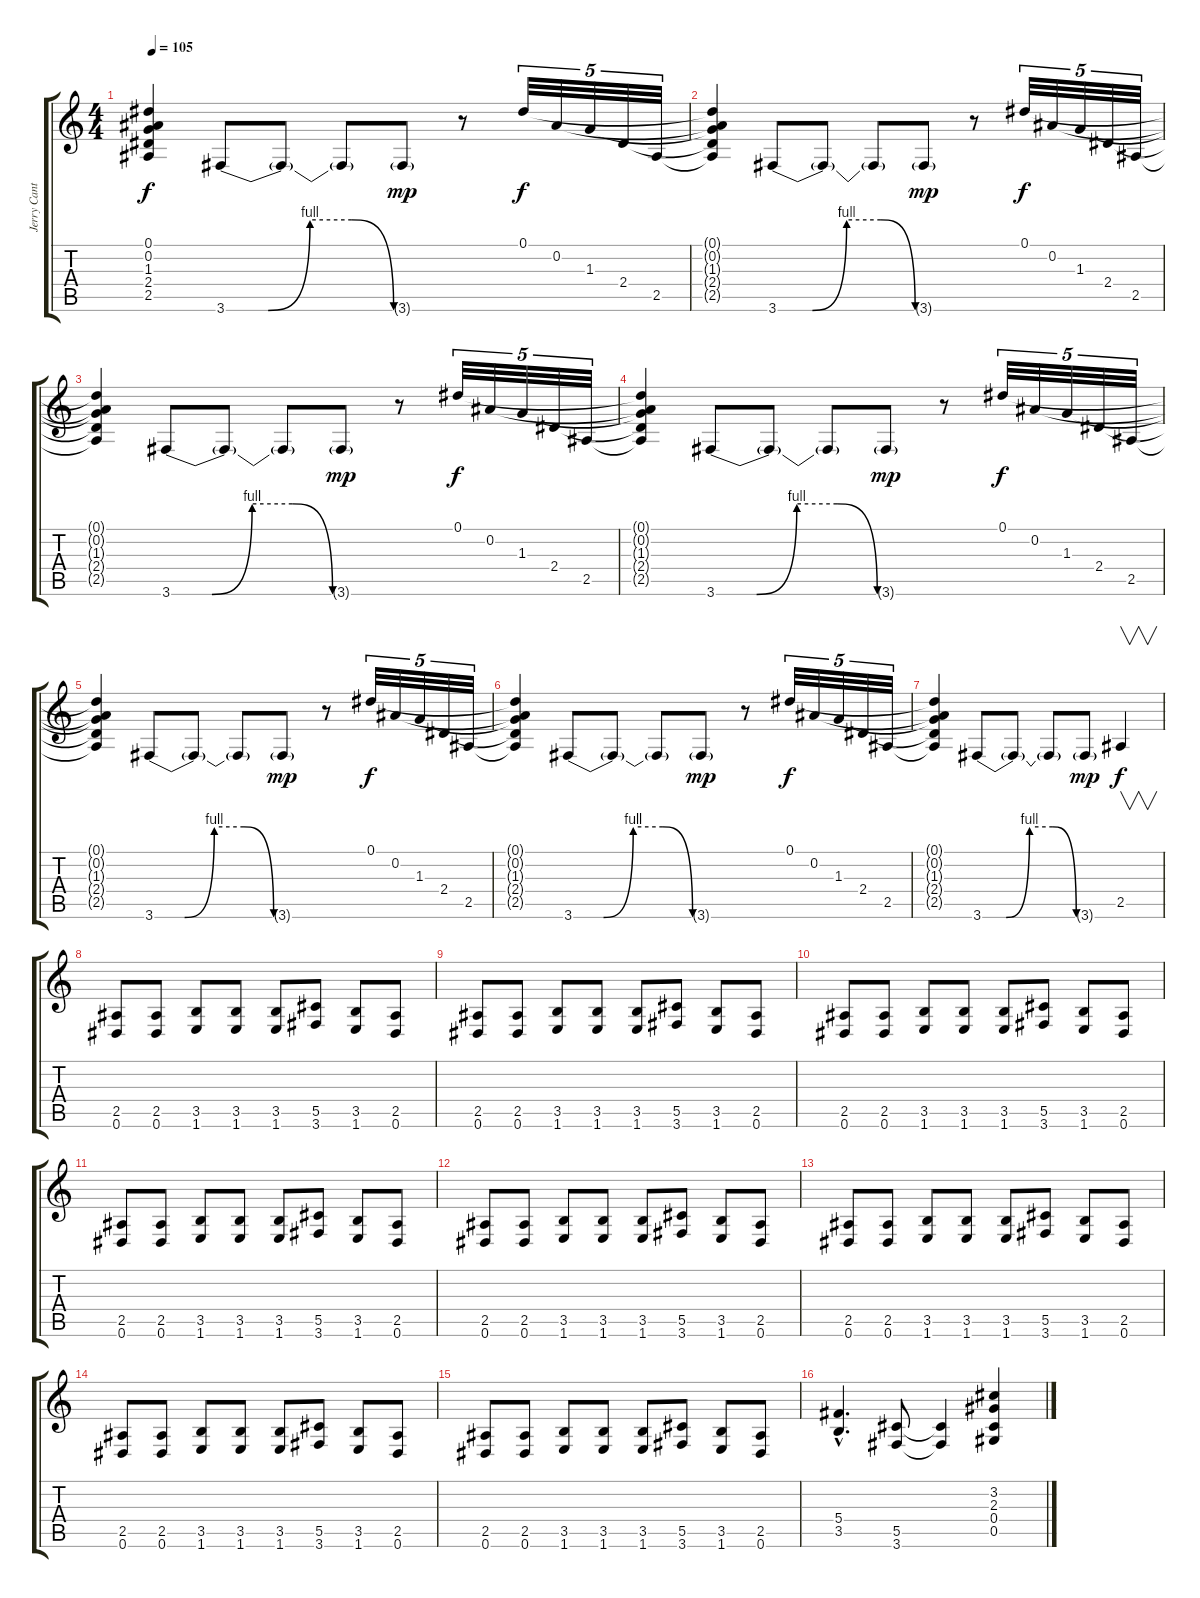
\track ("Jerry Cantrell- Guitar 2" "Jerry Cant") {instrument distortionguitar}
\staff {score tabs}
\tuning (Eb4 Bb3 Gb3 Db3 Ab2 Eb2) {hide}
\ts (4 4)
\tempo 105
\clef g2
\ks c
(0.1{t} 0.2{t} 1.3{t} 2.4{t} 2.5{t}).4{dy f} 3.6{be (custom 0 0 15 0 30 4 45 4 60 0)}.8 3.6{t}.8 3.6{t}.8 3.6{g}.8{dy mp} r.8 0.1.32{tu (5 4) dy f} 0.2.32{tu (5 4)} 1.3.32{tu (5 4)} 2.4.32{tu (5 4)} 2.5.32{tu (5 4)} |
(0.1{t} 0.2{t} 1.3{t} 2.4{t} 2.5{t}).4 3.6{be (custom 0 0 15 0 30 4 45 4 60 0)}.8 3.6{t}.8 3.6{t}.8 3.6{g}.8{dy mp} r.8 0.1.32{tu (5 4) dy f} 0.2.32{tu (5 4)} 1.3.32{tu (5 4)} 2.4.32{tu (5 4)} 2.5.32{tu (5 4)} |
(0.1{t} 0.2{t} 1.3{t} 2.4{t} 2.5{t}).4 3.6{be (custom 0 0 15 0 30 4 45 4 60 0)}.8 3.6{t}.8 3.6{t}.8 3.6{g}.8{dy mp} r.8 0.1.32{tu (5 4) dy f} 0.2.32{tu (5 4)} 1.3.32{tu (5 4)} 2.4.32{tu (5 4)} 2.5.32{tu (5 4)} |
(0.1{t} 0.2{t} 1.3{t} 2.4{t} 2.5{t}).4 3.6{be (custom 0 0 15 0 30 4 45 4 60 0)}.8 3.6{t}.8 3.6{t}.8 3.6{g}.8{dy mp} r.8 0.1.32{tu (5 4) dy f} 0.2.32{tu (5 4)} 1.3.32{tu (5 4)} 2.4.32{tu (5 4)} 2.5.32{tu (5 4)} |
(0.1{t} 0.2{t} 1.3{t} 2.4{t} 2.5{t}).4 3.6{be (custom 0 0 15 0 30 4 45 4 60 0)}.8 3.6{t}.8 3.6{t}.8 3.6{g}.8{dy mp} r.8 0.1.32{tu (5 4) dy f} 0.2.32{tu (5 4)} 1.3.32{tu (5 4)} 2.4.32{tu (5 4)} 2.5.32{tu (5 4)} |
(0.1{t} 0.2{t} 1.3{t} 2.4{t} 2.5{t}).4 3.6{be (custom 0 0 15 0 30 4 45 4 60 0)}.8 3.6{t}.8 3.6{t}.8 3.6{g}.8{dy mp} r.8 0.1.32{tu (5 4) dy f} 0.2.32{tu (5 4)} 1.3.32{tu (5 4)} 2.4.32{tu (5 4)} 2.5.32{tu (5 4)} |
(0.1{t} 0.2{t} 1.3{t} 2.4{t} 2.5{t}).4 3.6{be (custom 0 0 15 0 30 4 45 4 60 0)}.8 3.6{t}.8 3.6{t}.8 3.6{g}.8{dy mp} 2.5.4{v dy f} |
(2.5 0.6).8 (2.5 0.6).8 (3.5 1.6).8 (3.5 1.6).8 (3.5 1.6).8 (5.5 3.6).8 (3.5 1.6).8 (2.5 0.6).8 |
(2.5 0.6).8 (2.5 0.6).8 (3.5 1.6).8 (3.5 1.6).8 (3.5 1.6).8 (5.5 3.6).8 (3.5 1.6).8 (2.5 0.6).8 |
(2.5 0.6).8 (2.5 0.6).8 (3.5 1.6).8 (3.5 1.6).8 (3.5 1.6).8 (5.5 3.6).8 (3.5 1.6).8 (2.5 0.6).8 |
(2.5 0.6).8 (2.5 0.6).8 (3.5 1.6).8 (3.5 1.6).8 (3.5 1.6).8 (5.5 3.6).8 (3.5 1.6).8 (2.5 0.6).8 |
(2.5 0.6).8 (2.5 0.6).8 (3.5 1.6).8 (3.5 1.6).8 (3.5 1.6).8 (5.5 3.6).8 (3.5 1.6).8 (2.5 0.6).8 |
(2.5 0.6).8 (2.5 0.6).8 (3.5 1.6).8 (3.5 1.6).8 (3.5 1.6).8 (5.5 3.6).8 (3.5 1.6).8 (2.5 0.6).8 |
(2.5 0.6).8 (2.5 0.6).8 (3.5 1.6).8 (3.5 1.6).8 (3.5 1.6).8 (5.5 3.6).8 (3.5 1.6).8 (2.5 0.6).8 |
(2.5 0.6).8 (2.5 0.6).8 (3.5 1.6).8 (3.5 1.6).8 (3.5 1.6).8 (5.5 3.6).8 (3.5 1.6).8 (2.5 0.6).8 |
(5.4{hac} 3.5{hac}).4{d} (5.5 3.6).8 (5.5{t} 3.6{t}).4 (3.2 2.3 0.4 0.5).4
